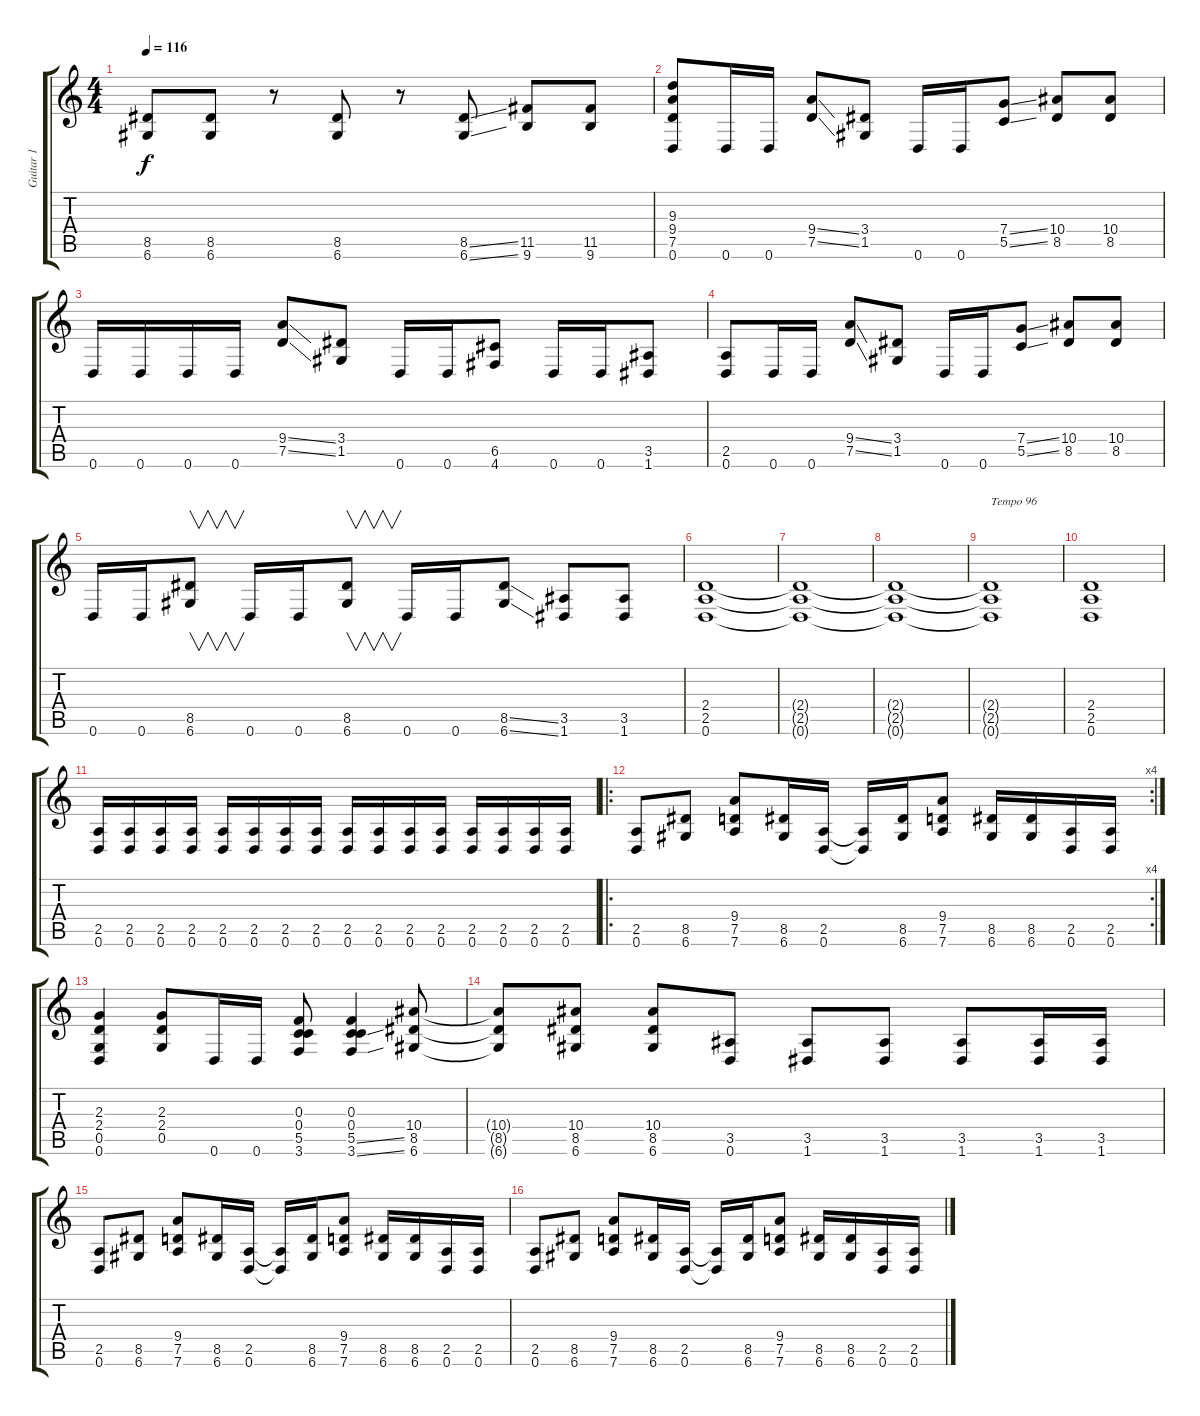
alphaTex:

\track ("Guitar 1" "Guitar 1") {instrument distortionguitar}
\staff {score tabs}
\tuning (D4 A3 F3 C3 G2 D2) {hide}
\ts (4 4)
\tempo 116
\clef g2
\ks c
(8.5 6.6).8{dy f} (8.5 6.6).8 r.8 (8.5 6.6).8 r.8 (8.5{ss} 6.6{ss}).8 (11.5 9.6).8 (11.5 9.6).8 |
(9.3 9.4 7.5 0.6).8 0.6.16 0.6.16 (9.4{ss} 7.5{ss}).8 (3.4 1.5).8 0.6.16 0.6.16 (7.4{ss} 5.5{ss}).8 (10.4 8.5).8 (10.4 8.5).8 |
0.6.16 0.6.16 0.6.16 0.6.16 (9.4{ss} 7.5{ss}).8 (3.4 1.5).8 0.6.16 0.6.16 (6.5 4.6).8 0.6.16 0.6.16 (3.5 1.6).8 |
(2.5 0.6).8 0.6.16 0.6.16 (9.4{ss} 7.5{ss}).8 (3.4 1.5).8 0.6.16 0.6.16 (7.4{ss} 5.5{ss}).8 (10.4 8.5).8 (10.4 8.5).8 |
0.6.16 0.6.16 (8.5 6.6).8{v} 0.6.16 0.6.16 (8.5 6.6).8{v} 0.6.16 0.6.16 (8.5{ss} 6.6{ss}).8 (3.5 1.6).8 (3.5 1.6).8 |
(2.4 2.5 0.6).1 |
(2.4{t} 2.5{t} 0.6{t}).1 |
(2.4{t} 2.5{t} 0.6{t}).1 |
(2.4{t} 2.5{t} 0.6{t}).1{txt "Tempo 96"} |
(2.4 2.5 0.6).1 |
(2.5 0.6).16 (2.5 0.6).16 (2.5 0.6).16 (2.5 0.6).16 (2.5 0.6).16 (2.5 0.6).16 (2.5 0.6).16 (2.5 0.6).16 (2.5 0.6).16 (2.5 0.6).16 (2.5 0.6).16 (2.5 0.6).16 (2.5 0.6).16 (2.5 0.6).16 (2.5 0.6).16 (2.5 0.6).16 |
\ro
\rc 4
(2.5 0.6).8 (8.5 6.6).8 (9.4 7.5 7.6).8 (8.5 6.6).16 (2.5 0.6).16 (2.5{t} 0.6{t}).16 (8.5 6.6).16 (9.4 7.5 7.6).8 (8.5 6.6).16 (8.5 6.6).16 (2.5 0.6).16 (2.5 0.6).16 |
(2.3 2.4 0.5 0.6).4 (2.3 2.4 0.5).8 0.6.16 0.6.16 (0.3 0.4 5.5 3.6).8 (0.3 0.4 5.5{ss} 3.6{ss}).4 (10.4 8.5 6.6).8 |
(10.4{t} 8.5{t} 6.6{t}).8 (10.4 8.5 6.6).8 (10.4 8.5 6.6).8 (3.5 0.6).8 (3.5 1.6).8 (3.5 1.6).8 (3.5 1.6).8 (3.5 1.6).16 (3.5 1.6).16 |
(2.5 0.6).8 (8.5 6.6).8 (9.4 7.5 7.6).8 (8.5 6.6).16 (2.5 0.6).16 (2.5{t} 0.6{t}).16 (8.5 6.6).16 (9.4 7.5 7.6).8 (8.5 6.6).16 (8.5 6.6).16 (2.5 0.6).16 (2.5 0.6).16 |
(2.5 0.6).8 (8.5 6.6).8 (9.4 7.5 7.6).8 (8.5 6.6).16 (2.5 0.6).16 (2.5{t} 0.6{t}).16 (8.5 6.6).16 (9.4 7.5 7.6).8 (8.5 6.6).16 (8.5 6.6).16 (2.5 0.6).16 (2.5 0.6).16
